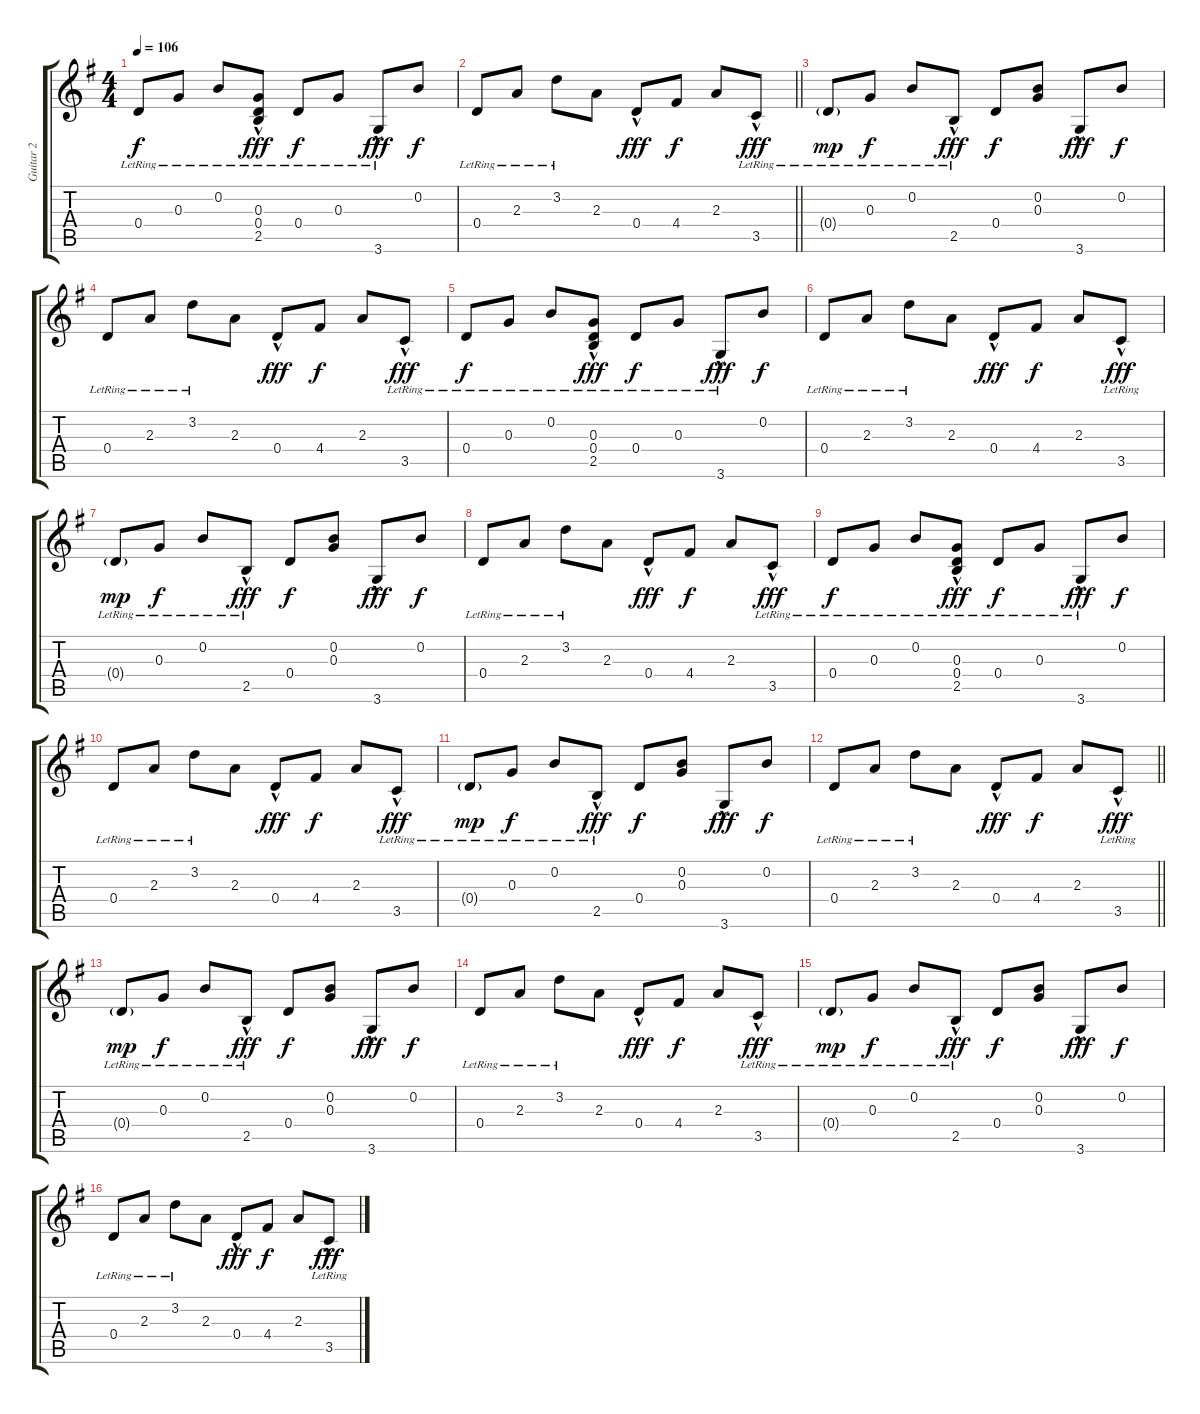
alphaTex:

\track ("Guitar 2" "Guitar 2") {instrument overdrivenguitar}
\staff {score tabs}
\tuning (E4 B3 G3 D3 A2 E2) {hide}
\ts (4 4)
\tempo 106
\clef g2
\ks g
0.4{lr}.8{dy f} 0.3{lr}.8 0.2{lr}.8 (0.3{lr} 0.4{lr} 2.5{hac}).8{dy fff} 0.4{lr}.8{dy f} 0.3{lr}.8 3.6{hac lr}.8{dy fff} 0.2.8{dy f} |
\barLineRight lightlight
0.4{lr}.8 2.3{lr}.8 3.2{lr}.8 2.3.8 0.4{hac}.8{dy fff} 4.4.8{dy f} 2.3.8 3.5{hac lr}.8{dy fff} |
0.4{g lr}.8{dy mp volume 5} 0.3{lr}.8{dy f} 0.2{lr}.8 2.5{hac lr}.8{dy fff} 0.4.8{dy f} (0.2 0.3).8 3.6{hac}.8{dy fff} 0.2.8{dy f} |
0.4{lr}.8 2.3{lr}.8 3.2{lr}.8 2.3.8 0.4{hac}.8{dy fff} 4.4.8{dy f} 2.3.8 3.5{hac lr}.8{dy fff} |
0.4{lr}.8{dy f} 0.3{lr}.8 0.2{lr}.8 (0.3{lr} 0.4{lr} 2.5{hac}).8{dy fff} 0.4{lr}.8{dy f} 0.3{lr}.8 3.6{hac lr}.8{dy fff} 0.2.8{dy f} |
0.4{lr}.8 2.3{lr}.8 3.2{lr}.8 2.3.8 0.4{hac}.8{dy fff} 4.4.8{dy f} 2.3.8 3.5{hac lr}.8{dy fff} |
0.4{g lr}.8{dy mp} 0.3{lr}.8{dy f} 0.2{lr}.8 2.5{hac lr}.8{dy fff} 0.4.8{dy f} (0.2 0.3).8 3.6{hac}.8{dy fff} 0.2.8{dy f} |
0.4{lr}.8 2.3{lr}.8 3.2{lr}.8 2.3.8 0.4{hac}.8{dy fff} 4.4.8{dy f} 2.3.8 3.5{hac lr}.8{dy fff} |
0.4{lr}.8{dy f} 0.3{lr}.8 0.2{lr}.8 (0.3{lr} 0.4{lr} 2.5{hac}).8{dy fff} 0.4{lr}.8{dy f} 0.3{lr}.8 3.6{hac lr}.8{dy fff} 0.2.8{dy f} |
0.4{lr}.8 2.3{lr}.8 3.2{lr}.8 2.3.8 0.4{hac}.8{dy fff} 4.4.8{dy f} 2.3.8 3.5{hac lr}.8{dy fff} |
0.4{g lr}.8{dy mp} 0.3{lr}.8{dy f} 0.2{lr}.8 2.5{hac lr}.8{dy fff} 0.4.8{dy f} (0.2 0.3).8 3.6{hac}.8{dy fff} 0.2.8{dy f} |
\barLineRight lightlight
0.4{lr}.8 2.3{lr}.8 3.2{lr}.8 2.3.8 0.4{hac}.8{dy fff} 4.4.8{dy f} 2.3.8 3.5{hac lr}.8{dy fff} |
0.4{g lr}.8{dy mp} 0.3{lr}.8{dy f} 0.2{lr}.8 2.5{hac lr}.8{dy fff} 0.4.8{dy f} (0.2 0.3).8 3.6{hac}.8{dy fff} 0.2.8{dy f} |
0.4{lr}.8 2.3{lr}.8 3.2{lr}.8 2.3.8 0.4{hac}.8{dy fff} 4.4.8{dy f} 2.3.8 3.5{hac lr}.8{dy fff} |
0.4{g lr}.8{dy mp} 0.3{lr}.8{dy f} 0.2{lr}.8 2.5{hac lr}.8{dy fff} 0.4.8{dy f} (0.2 0.3).8 3.6{hac}.8{dy fff} 0.2.8{dy f} |
0.4{lr}.8 2.3{lr}.8 3.2{lr}.8 2.3.8 0.4{hac}.8{dy fff} 4.4.8{dy f} 2.3.8 3.5{hac lr}.8{dy fff}
